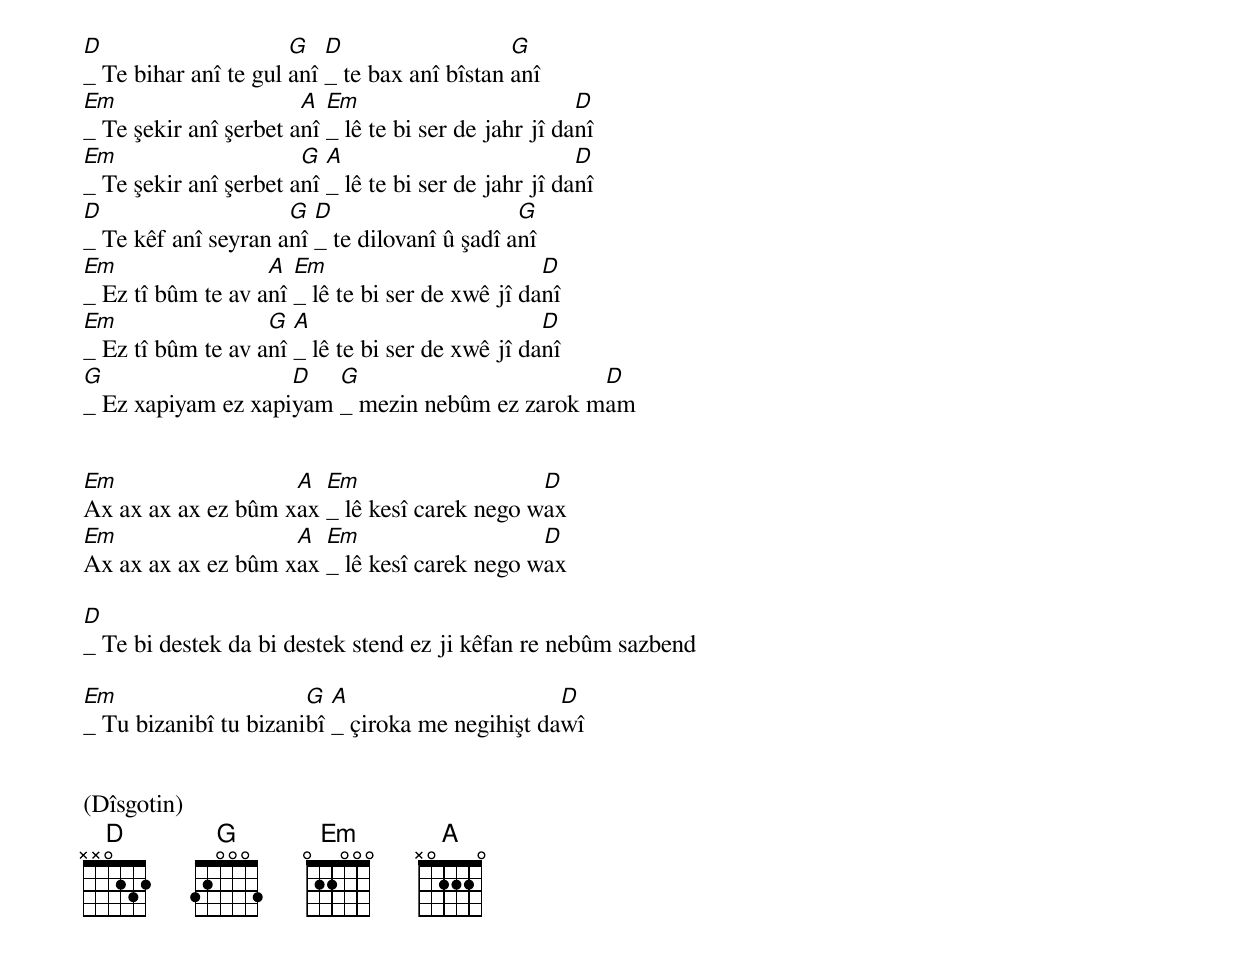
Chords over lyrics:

D                     G   D                   G
_ Te bihar anî te gul anî _ te bax anî bîstan anî
Em                     A  Em                          D
_ Te şekir anî şerbet anî _ lê te bi ser de jahr jî danî
Em                     G  A                           D
_ Te şekir anî şerbet anî _ lê te bi ser de jahr jî danî
D                    G  D                     G
_ Te kêf anî seyran anî _ te dilovanî û şadî anî
Em                 A  Em                         D
_ Ez tî bûm te av anî _ lê te bi ser de xwê jî danî
Em                 G  A                          D
_ Ez tî bûm te av anî _ lê te bi ser de xwê jî danî
G                   D   G                       D
_ Ez xapiyam ez xapiyam _ mezin nebûm ez zarok mam


Em                  A  Em                    D
Ax ax ax ax ez bûm xax _ lê kesî carek nego wax
Em                  A  Em                    D
Ax ax ax ax ez bûm xax _ lê kesî carek nego wax

D
_ Te bi destek da bi destek stend ez ji kêfan re nebûm sazbend

Em                     G  A                      D
_ Tu bizanibî tu bizanibî _ çiroka me negihişt dawî


(Dîsgotin)
